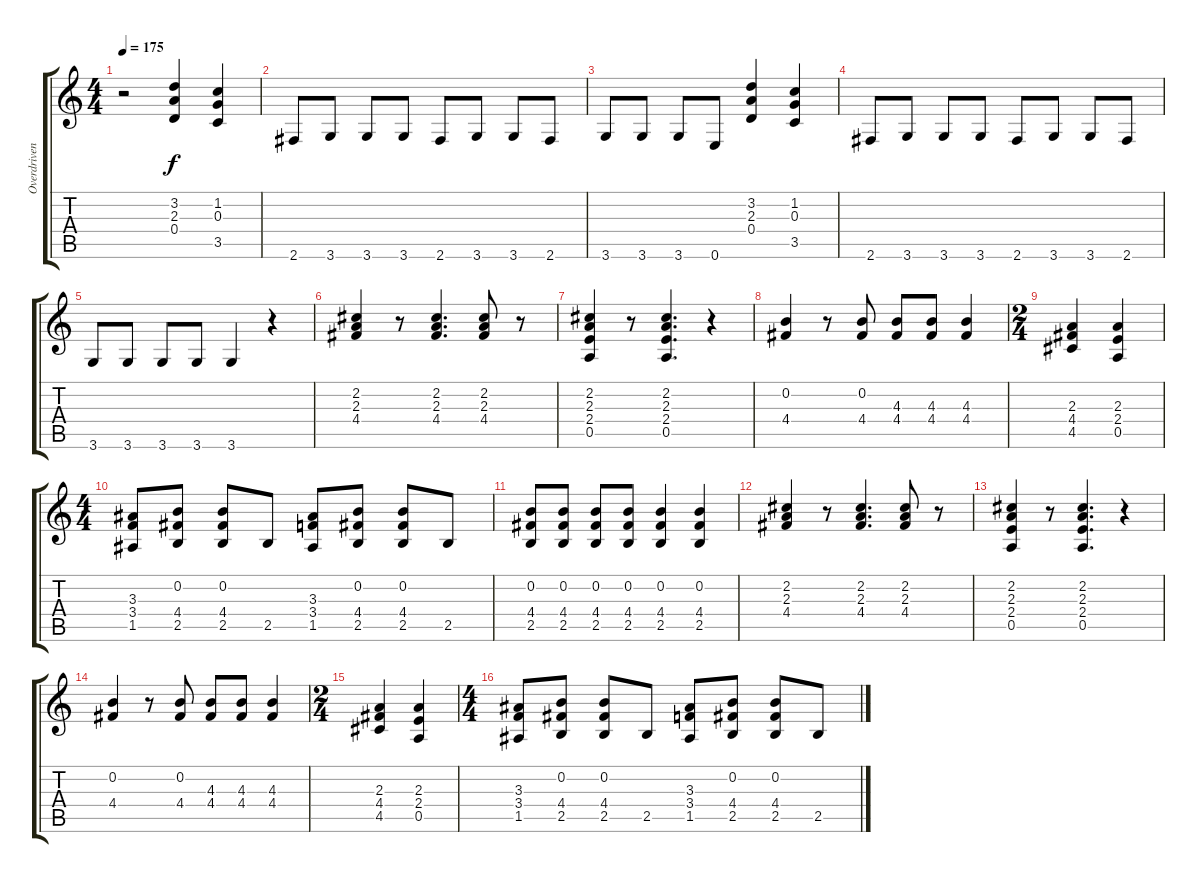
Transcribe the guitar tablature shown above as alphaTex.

\track ("Overdriven" "Overdriven") {instrument overdrivenguitar}
\staff {score tabs}
\tuning (E4 B3 G3 D3 A2 E2) {hide}
\ts (4 4)
\tempo 175
\clef g2
\ks c
r.2{dy f instrument overdrivenguitar} (3.2 2.3 0.4).4 (1.2 0.3 3.5).4 |
2.6.8 3.6.8 3.6.8 3.6.8 2.6.8 3.6.8 3.6.8 2.6.8 |
3.6.8 3.6.8 3.6.8 0.6.8 (3.2 2.3 0.4).4 (1.2 0.3 3.5).4 |
2.6.8 3.6.8 3.6.8 3.6.8 2.6.8 3.6.8 3.6.8 2.6.8 |
3.6.8 3.6.8 3.6.8 3.6.8 3.6.4 r.4 |
(2.2 2.3 4.4).4 r.8 (2.2 2.3 4.4).4{d} (2.2 2.3 4.4).8 r.8 |
(2.2 2.3 2.4 0.5).4 r.8 (2.2 2.3 2.4 0.5).4{d} r.4 |
(0.2 4.4).4 r.8 (0.2 4.4).8 (4.3 4.4).8 (4.3 4.4).8 (4.3 4.4).4 |
\ts (2 4)
(2.3 4.4 4.5).4 (2.3 2.4 0.5).4 |
\ts (4 4)
(3.3 3.4 1.5).8 (0.2 4.4 2.5).8 (0.2 4.4 2.5).8 2.5.8 (3.3 3.4 1.5).8 (0.2 4.4 2.5).8 (0.2 4.4 2.5).8 2.5.8 |
(0.2 4.4 2.5).8 (0.2 4.4 2.5).8 (0.2 4.4 2.5).8 (0.2 4.4 2.5).8 (0.2 4.4 2.5).4 (0.2 4.4 2.5).4 |
(2.2 2.3 4.4).4 r.8 (2.2 2.3 4.4).4{d} (2.2 2.3 4.4).8 r.8 |
(2.2 2.3 2.4 0.5).4 r.8 (2.2 2.3 2.4 0.5).4{d} r.4 |
(0.2 4.4).4 r.8 (0.2 4.4).8 (4.3 4.4).8 (4.3 4.4).8 (4.3 4.4).4 |
\ts (2 4)
(2.3 4.4 4.5).4 (2.3 2.4 0.5).4 |
\ts (4 4)
(3.3 3.4 1.5).8 (0.2 4.4 2.5).8 (0.2 4.4 2.5).8 2.5.8 (3.3 3.4 1.5).8 (0.2 4.4 2.5).8 (0.2 4.4 2.5).8 2.5.8
